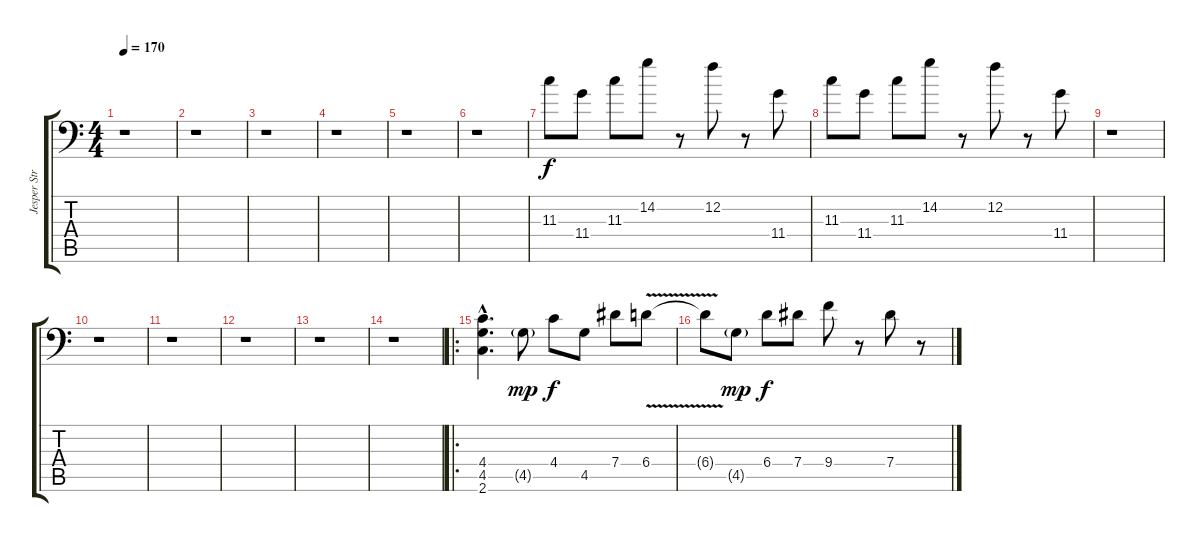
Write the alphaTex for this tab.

\track ("Jesper Strömblad" "Jesper Str") {instrument distortionguitar}
\staff {score tabs}
\tuning (Bb3 F3 Db3 Ab2 Eb2 Bb1) {hide}
\ts (4 4)
\tempo 170
\clef f4
\ks c
r.1{dy mf} |
r.1 |
r.1 |
r.1 |
r.1 |
r.1 |
11.3.8{dy f} 11.4.8 11.3.8 14.2.8 r.8 12.2.8 r.8 11.4.8 |
11.3.8 11.4.8 11.3.8 14.2.8 r.8 12.2.8 r.8 11.4.8 |
r.1 |
r.1 |
r.1 |
r.1 |
r.1 |
r.1 |
\ro
(4.4{hac} 4.5{hac} 2.6{hac}).4{d} 4.5{g}.8{dy mp} 4.4.8{dy f} 4.5.8 7.4.8 6.4{v}.8 |
6.4{t}.8 4.5{g}.8{dy mp} 6.4.8{dy f} 7.4.8 9.4.8 r.8 7.4.8 r.8
